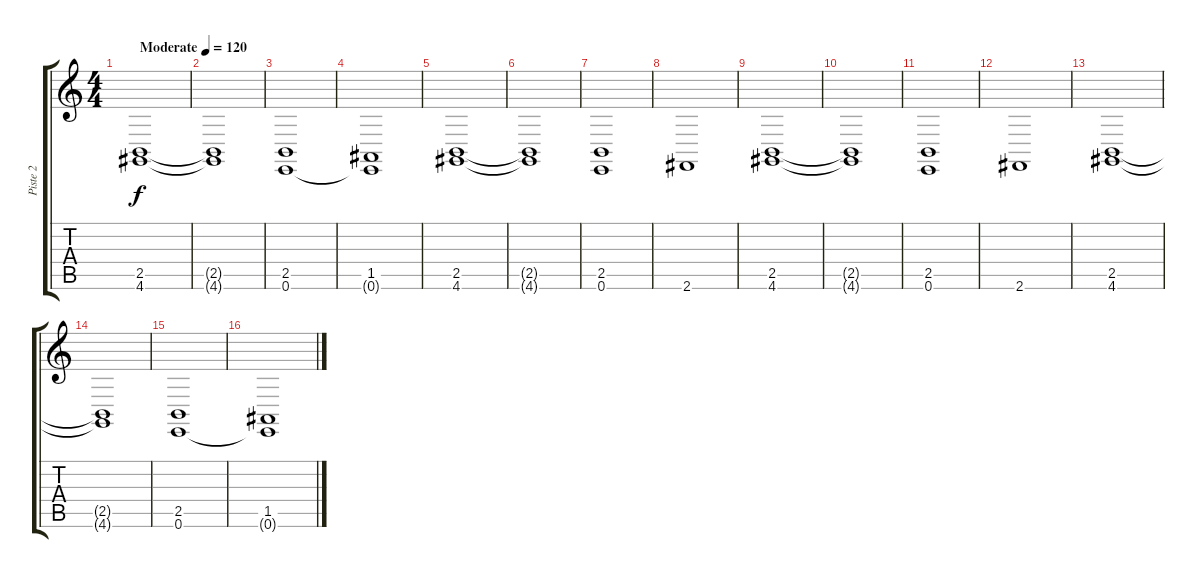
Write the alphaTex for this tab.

\track ("Piste 2" "Piste 2") {instrument pad2warm}
\staff {score tabs}
\tuning (E4 B3 G3 D3 A2 E2) {hide}
\ts (4 4)
\tempo (120 "Moderate")
\clef g2
\ks c
(2.5 4.6).1{dy f instrument pad2warm} |
(2.5{t} 4.6{t}).1 |
(2.5 0.6).1 |
(1.5 0.6{t}).1 |
(2.5 4.6).1 |
(2.5{t} 4.6{t}).1 |
(2.5 0.6).1 |
2.6.1 |
(2.5 4.6).1 |
(2.5{t} 4.6{t}).1 |
(2.5 0.6).1 |
2.6.1 |
(2.5 4.6).1 |
(2.5{t} 4.6{t}).1 |
(2.5 0.6).1 |
(1.5 0.6{t}).1
